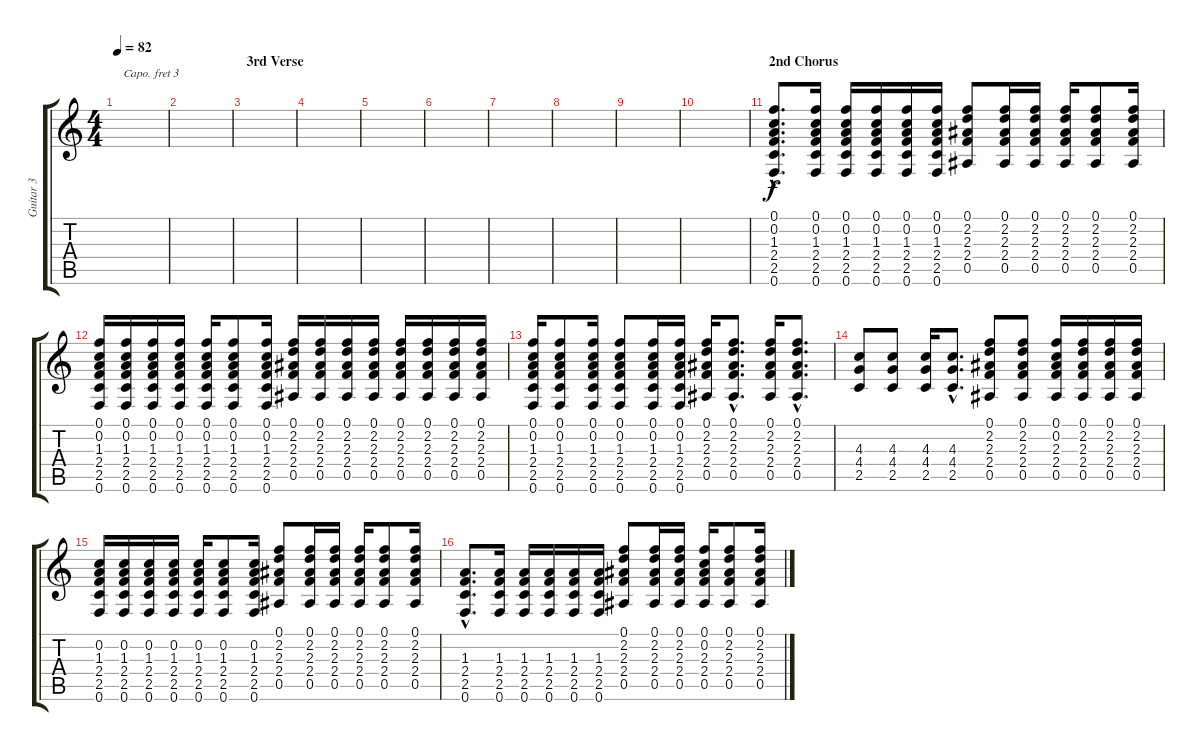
\track ("Guitar 3" "Guitar 3") {instrument acousticguitarsteel}
\staff {score tabs}
\capo 3
\tuning (D4 A3 F3 C3 G2 D2) {hide}
\ts (4 4)
\tempo 82
\clef g2
\ks c
|
|
\section ("" "3rd Verse")
|
|
|
|
|
|
|
|
\section ("" "2nd Chorus")
(0.1{hac} 0.2{hac} 1.3{hac} 2.4{hac} 2.5{hac} 0.6{hac}).8{d} (0.1 0.2 1.3 2.4 2.5 0.6).16 (0.1 0.2 1.3 2.4 2.5 0.6).16 (0.1 0.2 1.3 2.4 2.5 0.6).16 (0.1 0.2 1.3 2.4 2.5 0.6).16 (0.1 0.2 1.3 2.4 2.5 0.6).16 (0.1 2.2 2.3 2.4 0.5).8 (0.1 2.2 2.3 2.4 0.5).16 (0.1 2.2 2.3 2.4 0.5).16 (0.1 2.2 2.3 2.4 0.5).16 (0.1 2.2 2.3 2.4 0.5).8 (0.1 2.2 2.3 2.4 0.5).16 |
(0.1 0.2 1.3 2.4 2.5 0.6).16 (0.1 0.2 1.3 2.4 2.5 0.6).16 (0.1 0.2 1.3 2.4 2.5 0.6).16 (0.1 0.2 1.3 2.4 2.5 0.6).16 (0.1 0.2 1.3 2.4 2.5 0.6).16 (0.1 0.2 1.3 2.4 2.5 0.6).8 (0.1 0.2 1.3 2.4 2.5 0.6).16 (0.1 2.2 2.3 2.4 0.5).16 (0.1 2.2 2.3 2.4 0.5).16 (0.1 2.2 2.3 2.4 0.5).16 (0.1 2.2 2.3 2.4 0.5).16 (0.1 2.2 2.3 2.4 0.5).16 (0.1 2.2 2.3 2.4 0.5).16 (0.1 2.2 2.3 2.4 0.5).16 (0.1 2.2 2.3 2.4 0.5).16 |
(0.1 0.2 1.3 2.4 2.5 0.6).16 (0.1 0.2 1.3 2.4 2.5 0.6).8 (0.1 0.2 1.3 2.4 2.5 0.6).16 (0.1 0.2 1.3 2.4 2.5 0.6).8 (0.1 0.2 1.3 2.4 2.5 0.6).16 (0.1 0.2 1.3 2.4 2.5 0.6).16 (0.1 2.2 2.3 2.4 0.5).16 (0.1{hac} 2.2{hac} 2.3{hac} 2.4{hac} 0.5{hac}).8{d} (0.1 2.2 2.3 2.4 0.5).16 (0.1{hac} 2.2{hac} 2.3{hac} 2.4{hac} 0.5{hac}).8{d} |
(4.3 4.4 2.5).8 (4.3 4.4 2.5).8 (4.3 4.4 2.5).16 (4.3{hac} 4.4{hac} 2.5{hac}).8{d} (0.1 2.2 2.3 2.4 0.5).8 (0.1 2.2 2.3 2.4 0.5).8 (0.1 0.2 2.3 2.4 0.5).16 (0.1 2.2 2.3 2.4 0.5).16 (0.1 2.2 2.3 2.4 0.5).16 (0.1 2.2 2.3 2.4 0.5).16 |
(0.2 1.3 2.4 2.5 0.6).16 (0.2 1.3 2.4 2.5 0.6).16 (0.2 1.3 2.4 2.5 0.6).16 (0.2 1.3 2.4 2.5 0.6).16 (0.2 1.3 2.4 2.5 0.6).16 (0.2 1.3 2.4 2.5 0.6).8 (0.2 1.3 2.4 2.5 0.6).16 (0.1 2.2 2.3 2.4 0.5).8 (0.1 2.2 2.3 2.4 0.5).16 (0.1 2.2 2.3 2.4 0.5).16 (0.1 2.2 2.3 2.4 0.5).16 (0.1 2.2 2.3 2.4 0.5).8 (0.1 2.2 2.3 2.4 0.5).16 |
(1.3{hac} 2.4{hac} 2.5{hac} 0.6{hac}).8{d} (1.3 2.4 2.5 0.6).16 (1.3 2.4 2.5 0.6).16 (1.3 2.4 2.5 0.6).16 (1.3 2.4 2.5 0.6).16 (1.3 2.4 2.5 0.6).16 (0.1 2.2 2.3 2.4 0.5).8 (0.1 2.2 2.3 2.4 0.5).16 (0.1 2.2 2.3 2.4 0.5).16 (0.1 0.2 2.3 2.4 0.5).16 (0.1 2.2 2.3 2.4 0.5).8 (0.1 2.2 2.3 2.4 0.5).16
